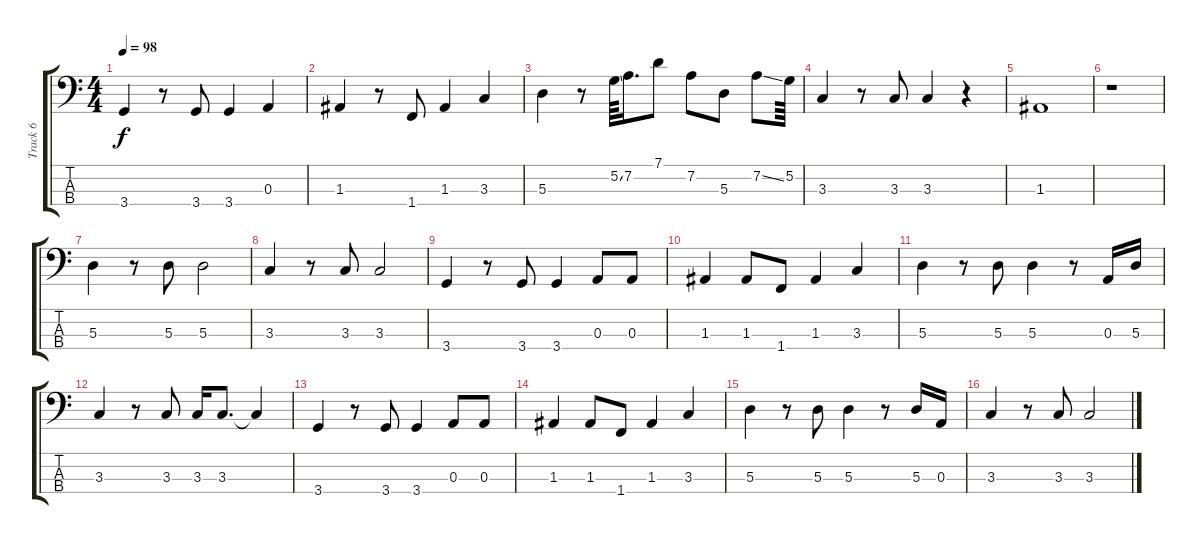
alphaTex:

\track ("Track 6" "Track 6") {instrument fretlessbass}
\staff {score tabs}
\tuning (G2 D2 A1 E1) {hide}
\ts (4 4)
\tempo 98
\clef f4
\ks c
3.4.4{dy f} r.8 3.4.8 3.4.4 0.3.4 |
1.3.4 r.8 1.4.8 1.3.4 3.3.4 |
5.3.4 r.8 5.2{ss}.64 7.2.16{d} 7.1.8 7.2.8 5.3.8 7.2{ss}.8 5.2.64 |
3.3.4 r.8 3.3.8 3.3.4 r.4 |
1.3.1 |
r.1 |
5.3.4 r.8 5.3.8 5.3.2 |
3.3.4 r.8 3.3.8 3.3.2 |
3.4.4 r.8 3.4.8 3.4.4 0.3.8 0.3.8 |
1.3.4 1.3.8 1.4.8 1.3.4 3.3.4 |
5.3.4 r.8 5.3.8 5.3.4 r.8 0.3.16 5.3.16 |
3.3.4 r.8 3.3.8 3.3.16 3.3.8{d} 3.3{t}.4 |
3.4.4 r.8 3.4.8 3.4.4 0.3.8 0.3.8 |
1.3.4 1.3.8 1.4.8 1.3.4 3.3.4 |
5.3.4 r.8 5.3.8 5.3.4 r.8 5.3.16 0.3.16 |
3.3.4 r.8 3.3.8 3.3.2
